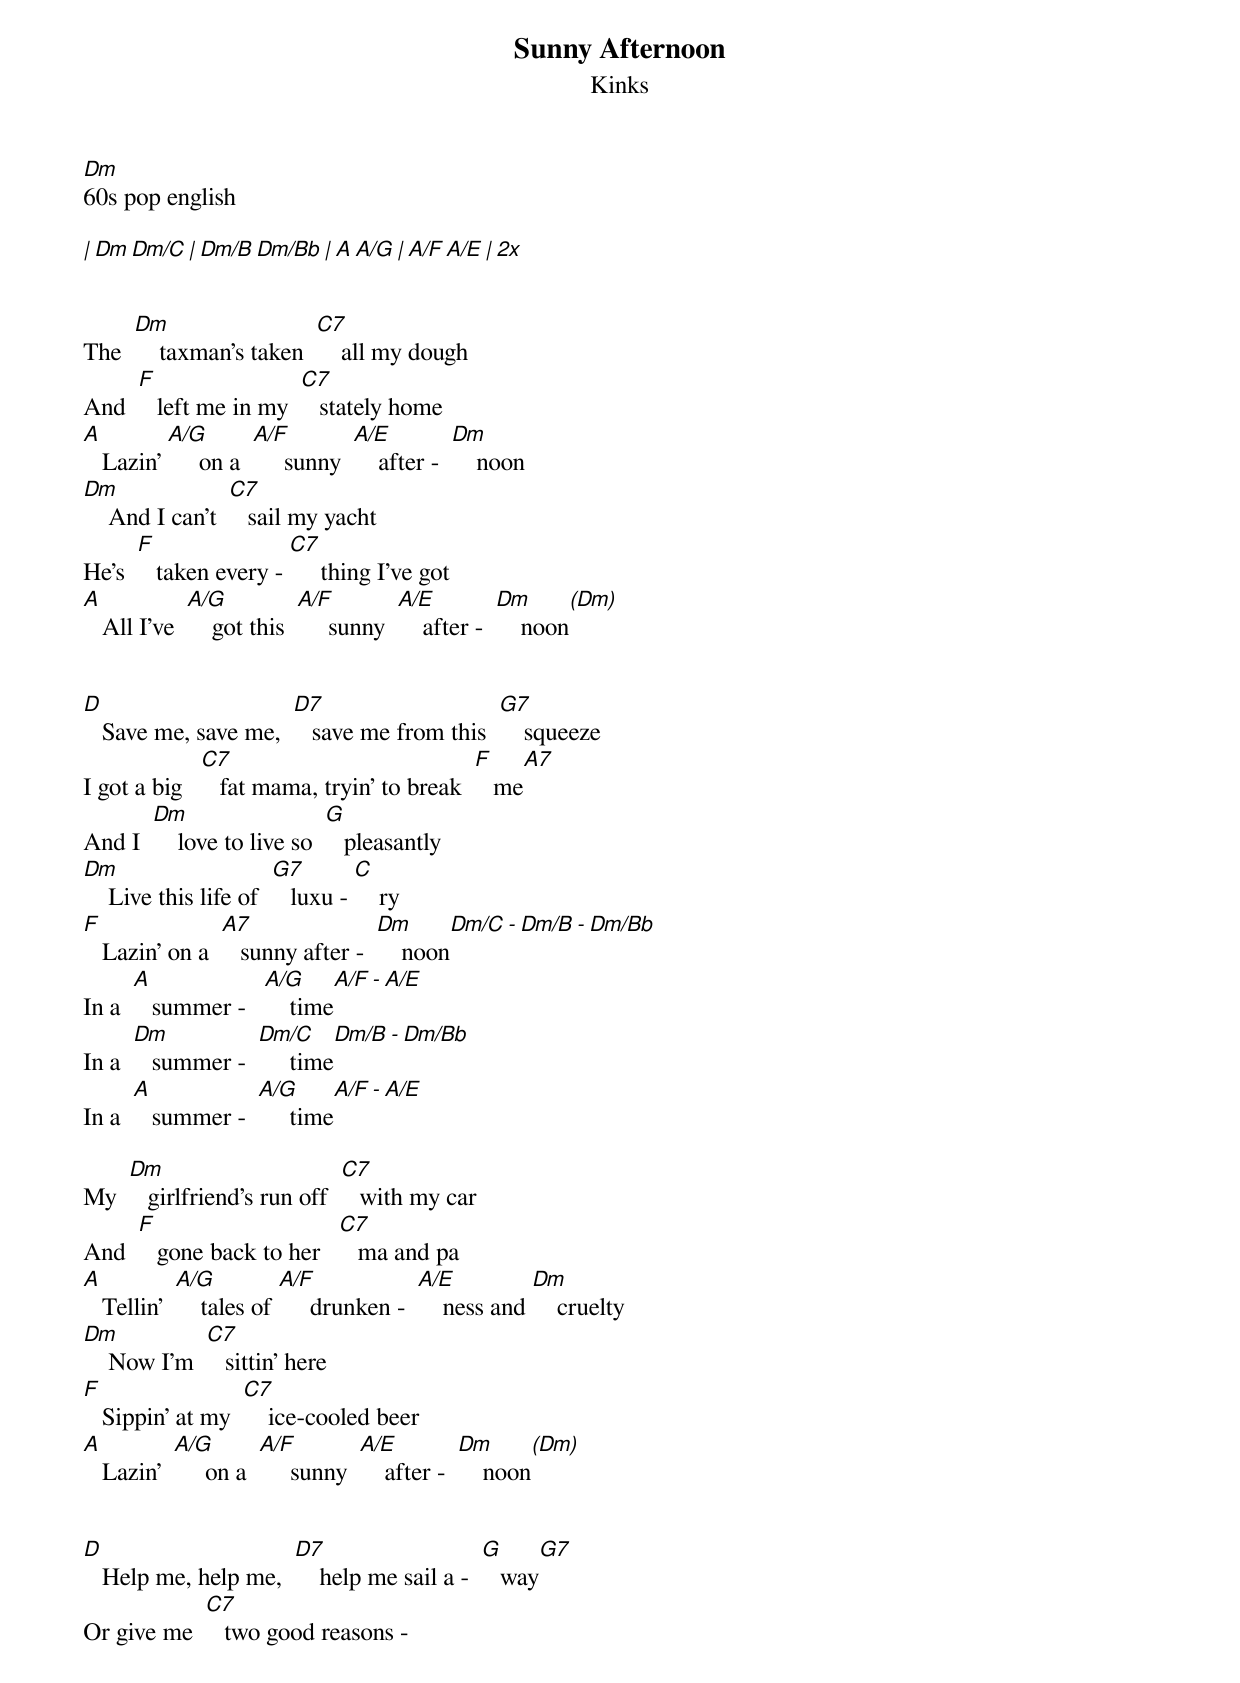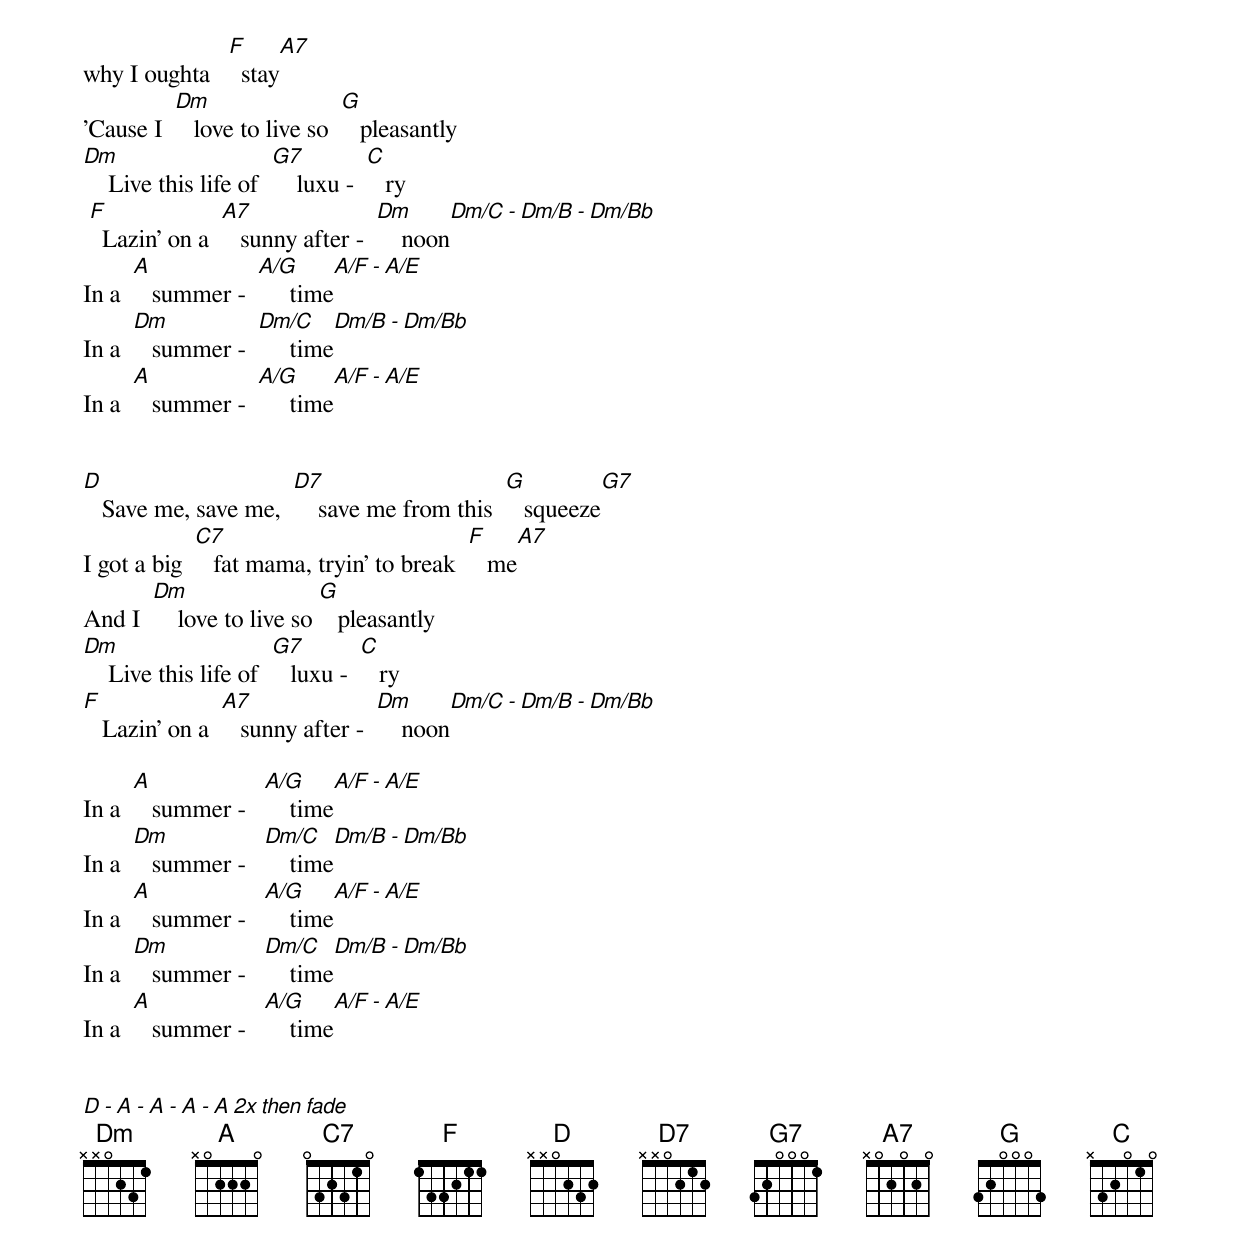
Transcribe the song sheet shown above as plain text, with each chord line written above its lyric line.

Sunny Afternoon
Kinks
Dm
60s pop english

| Dm  Dm/C  | Dm/B  Dm/Bb | A  A/G  | A/F  A/E |     2x


     Dm                  C7
The      taxman's taken      all my dough
     F                 C7
And     left me in my     stately home
A         A/G        A/F         A/E          Dm
   Lazin'      on a       sunny      after -      noon
Dm               C7
    And I can't     sail my yacht
      F                C7
He's     taken every -      thing I've got
A            A/G           A/F         A/E          Dm       (Dm)
   All I've      got this       sunny      after -      noon


D                     D7                    G7
   Save me, save me,     save me from this      squeeze
              C7                            F      A7
I got a big      fat mama, tryin' to break     me
       Dm                   G
And I      love to live so     pleasantly
Dm                     G7        C
    Live this life of     luxu -     ry
F               A7                Dm         Dm/C - Dm/B - Dm/Bb
   Lazin' on a     sunny after -      noon
      A             A/G       A/F - A/E
In a     summer -       time
      Dm           Dm/C       Dm/B - Dm/Bb
In a     summer -       time
      A            A/G        A/F - A/E
In a     summer -       time

    Dm                       C7
My     girlfriend's run off     with my car
     F                     C7
And     gone back to her      ma and pa
A           A/G          A/F             A/E          Dm
   Tellin'      tales of      drunken -      ness and     cruelty
Dm           C7
    Now I'm     sittin' here
F                 C7
   Sippin' at my      ice-cooled beer
A          A/G        A/F         A/E          Dm       (Dm)
   Lazin'       on a       sunny      after -      noon


D                     D7                    G        G7
   Help me, help me,      help me sail a -     way
            C7
Or give me     two good reasons -
               F        A7
why I oughta     stay
          Dm                  G
'Cause I     love to live so     pleasantly
Dm                     G7          C
    Live this life of      luxu -     ry
 F              A7                Dm         Dm/C - Dm/B - Dm/Bb
   Lazin' on a     sunny after -      noon
      A            A/G        A/F - A/E
In a     summer -       time
      Dm           Dm/C       Dm/B - Dm/Bb
In a     summer -       time
      A            A/G        A/F - A/E
In a     summer -       time


D                     D7                     G          G7
   Save me, save me,      save me from this     squeeze
             C7                            F       A7
I got a big     fat mama, tryin' to break     me
       Dm                  G
And I      love to live so    pleasantly
Dm                     G7         C
    Live this life of     luxu -     ry
F               A7                Dm         Dm/C - Dm/B - Dm/Bb
   Lazin' on a     sunny after -      noon

      A             A/G        A/F - A/E
In a     summer -       time
      Dm            Dm/C       Dm/B - Dm/Bb
In a     summer -       time
      A             A/G        A/F - A/E
In a     summer -       time
      Dm            Dm/C       Dm/B - Dm/Bb
In a     summer -       time
      A             A/G        A/F - A/E
In a     summer -       time


D - A - A - A - A      2x then fade
